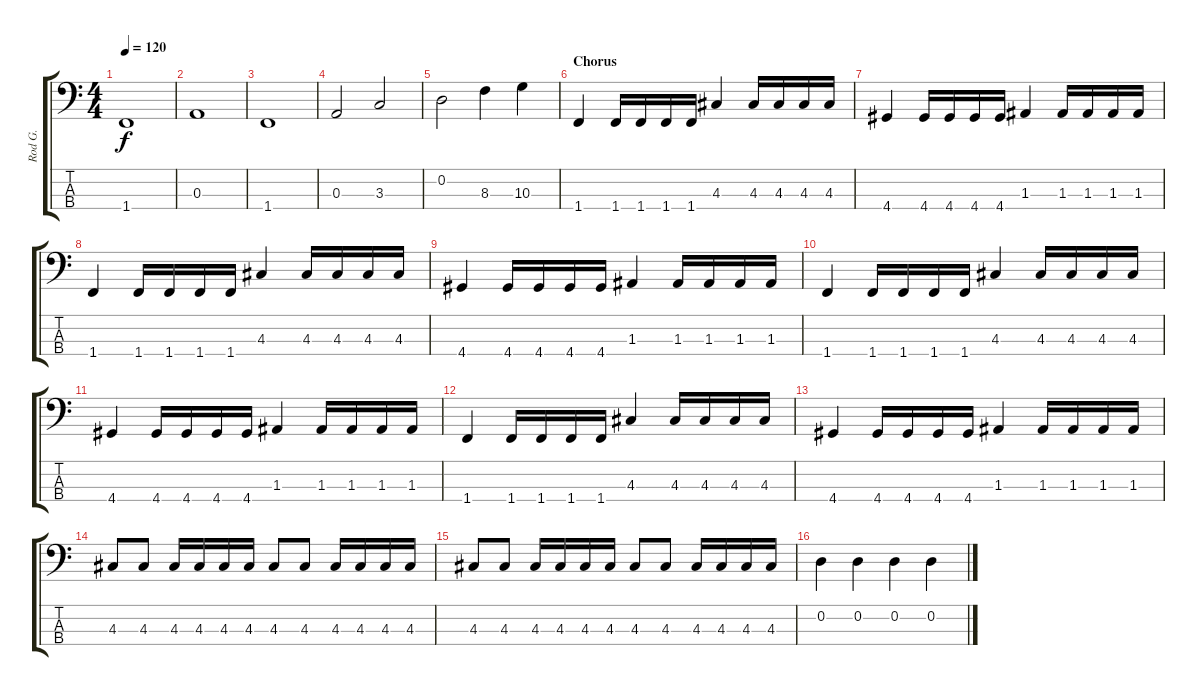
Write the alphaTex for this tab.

\track ("Rod G." "Rod G.") {instrument electricbassfinger}
\staff {score tabs}
\tuning (G2 D2 A1 E1) {hide}
\ts (4 4)
\tempo 120
\clef f4
\ks c
1.4.1{dy f} |
0.3.1 |
1.4.1 |
0.3.2 3.3.2 |
0.2.2 8.3.4 10.3.4 |
\section ("" "Chorus")
1.4.4 1.4.16 1.4.16 1.4.16 1.4.16 4.3.4 4.3.16 4.3.16 4.3.16 4.3.16 |
4.4.4 4.4.16 4.4.16 4.4.16 4.4.16 1.3.4 1.3.16 1.3.16 1.3.16 1.3.16 |
1.4.4 1.4.16 1.4.16 1.4.16 1.4.16 4.3.4 4.3.16 4.3.16 4.3.16 4.3.16 |
4.4.4 4.4.16 4.4.16 4.4.16 4.4.16 1.3.4 1.3.16 1.3.16 1.3.16 1.3.16 |
1.4.4 1.4.16 1.4.16 1.4.16 1.4.16 4.3.4 4.3.16 4.3.16 4.3.16 4.3.16 |
4.4.4 4.4.16 4.4.16 4.4.16 4.4.16 1.3.4 1.3.16 1.3.16 1.3.16 1.3.16 |
1.4.4 1.4.16 1.4.16 1.4.16 1.4.16 4.3.4 4.3.16 4.3.16 4.3.16 4.3.16 |
4.4.4 4.4.16 4.4.16 4.4.16 4.4.16 1.3.4 1.3.16 1.3.16 1.3.16 1.3.16 |
4.3.8 4.3.8 4.3.16 4.3.16 4.3.16 4.3.16 4.3.8 4.3.8 4.3.16 4.3.16 4.3.16 4.3.16 |
4.3.8 4.3.8 4.3.16 4.3.16 4.3.16 4.3.16 4.3.8 4.3.8 4.3.16 4.3.16 4.3.16 4.3.16 |
0.2.4 0.2.4 0.2.4 0.2.4
